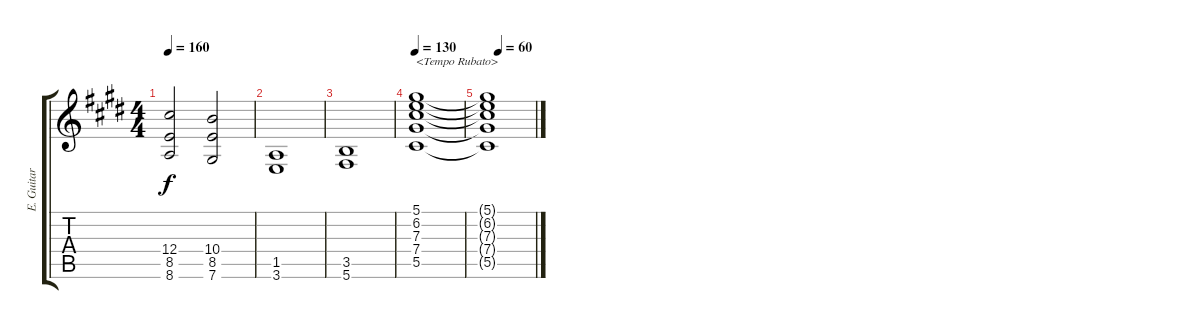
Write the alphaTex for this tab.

\track ("E. Guitar II" "E. Guitar ") {instrument overdrivenguitar}
\staff {score tabs}
\tuning (Eb4 Bb3 Gb3 Db3 Ab2 Db2) {hide}
\ts (4 4)
\tempo 160
\clef g2
\ks e
(12.4 8.5 8.6).2{dy f} (10.4 8.5 7.6).2 |
(1.5 3.6).1 |
(3.5 5.6).1 |
\tempo 130
(5.1 6.2 7.3 7.4 5.5).1{txt "<Tempo Rubato>"} |
\tempo (60 0.25)
(5.1{t} 6.2{t} 7.3{t} 7.4{t} 5.5{t}).1
